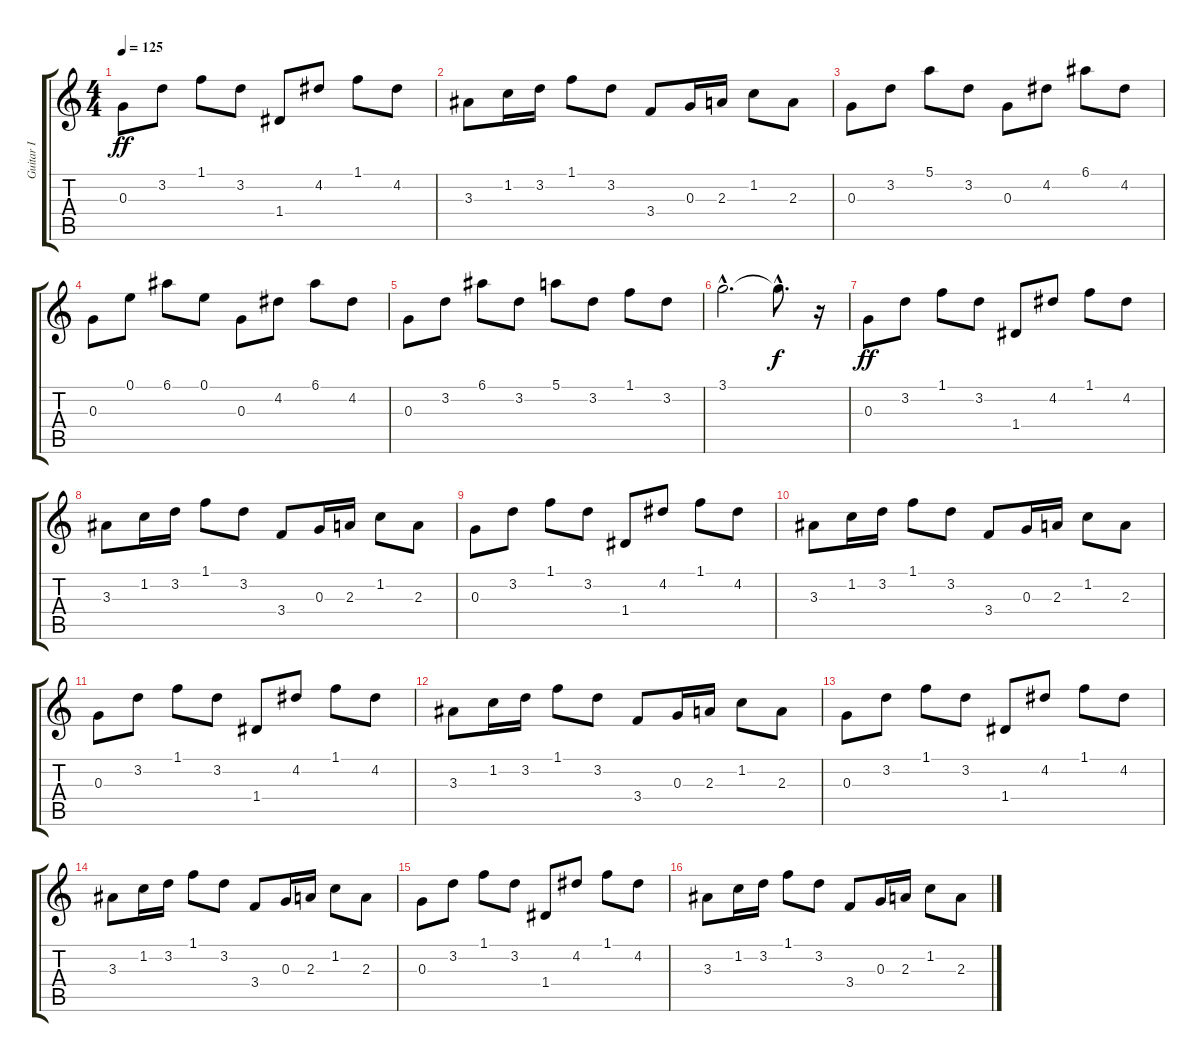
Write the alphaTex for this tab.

\track ("Guitar I" "Guitar I") {instrument electricguitarclean}
\staff {score tabs}
\tuning (E4 B3 G3 D3 A2 E2) {hide}
\ts (4 4)
\tempo 125
\clef g2
\ks c
0.3.8{dy ff} 3.2.8 1.1.8 3.2.8 1.4.8 4.2.8 1.1.8 4.2.8 |
3.3.8 1.2.16 3.2.16 1.1.8 3.2.8 3.4.8 0.3.16 2.3.16 1.2.8 2.3.8 |
0.3.8 3.2.8 5.1.8 3.2.8 0.3.8 4.2.8 6.1.8 4.2.8 |
0.3.8 0.1.8 6.1.8 0.1.8 0.3.8 4.2.8 6.1.8 4.2.8 |
0.3.8 3.2.8 6.1.8 3.2.8 5.1.8 3.2.8 1.1.8 3.2.8 |
3.1{hac}.2{d} 3.1{hac t}.8{d dy f} r.16 |
0.3.8{dy ff} 3.2.8 1.1.8 3.2.8 1.4.8 4.2.8 1.1.8 4.2.8 |
3.3.8 1.2.16 3.2.16 1.1.8 3.2.8 3.4.8 0.3.16 2.3.16 1.2.8 2.3.8 |
0.3.8 3.2.8 1.1.8 3.2.8 1.4.8 4.2.8 1.1.8 4.2.8 |
3.3.8 1.2.16 3.2.16 1.1.8 3.2.8 3.4.8 0.3.16 2.3.16 1.2.8 2.3.8 |
0.3.8 3.2.8 1.1.8 3.2.8 1.4.8 4.2.8 1.1.8 4.2.8 |
3.3.8 1.2.16 3.2.16 1.1.8 3.2.8 3.4.8 0.3.16 2.3.16 1.2.8 2.3.8 |
0.3.8 3.2.8 1.1.8 3.2.8 1.4.8 4.2.8 1.1.8 4.2.8 |
3.3.8 1.2.16 3.2.16 1.1.8 3.2.8 3.4.8 0.3.16 2.3.16 1.2.8 2.3.8 |
0.3.8 3.2.8 1.1.8 3.2.8 1.4.8 4.2.8 1.1.8 4.2.8 |
3.3.8 1.2.16 3.2.16 1.1.8 3.2.8 3.4.8 0.3.16 2.3.16 1.2.8 2.3.8
